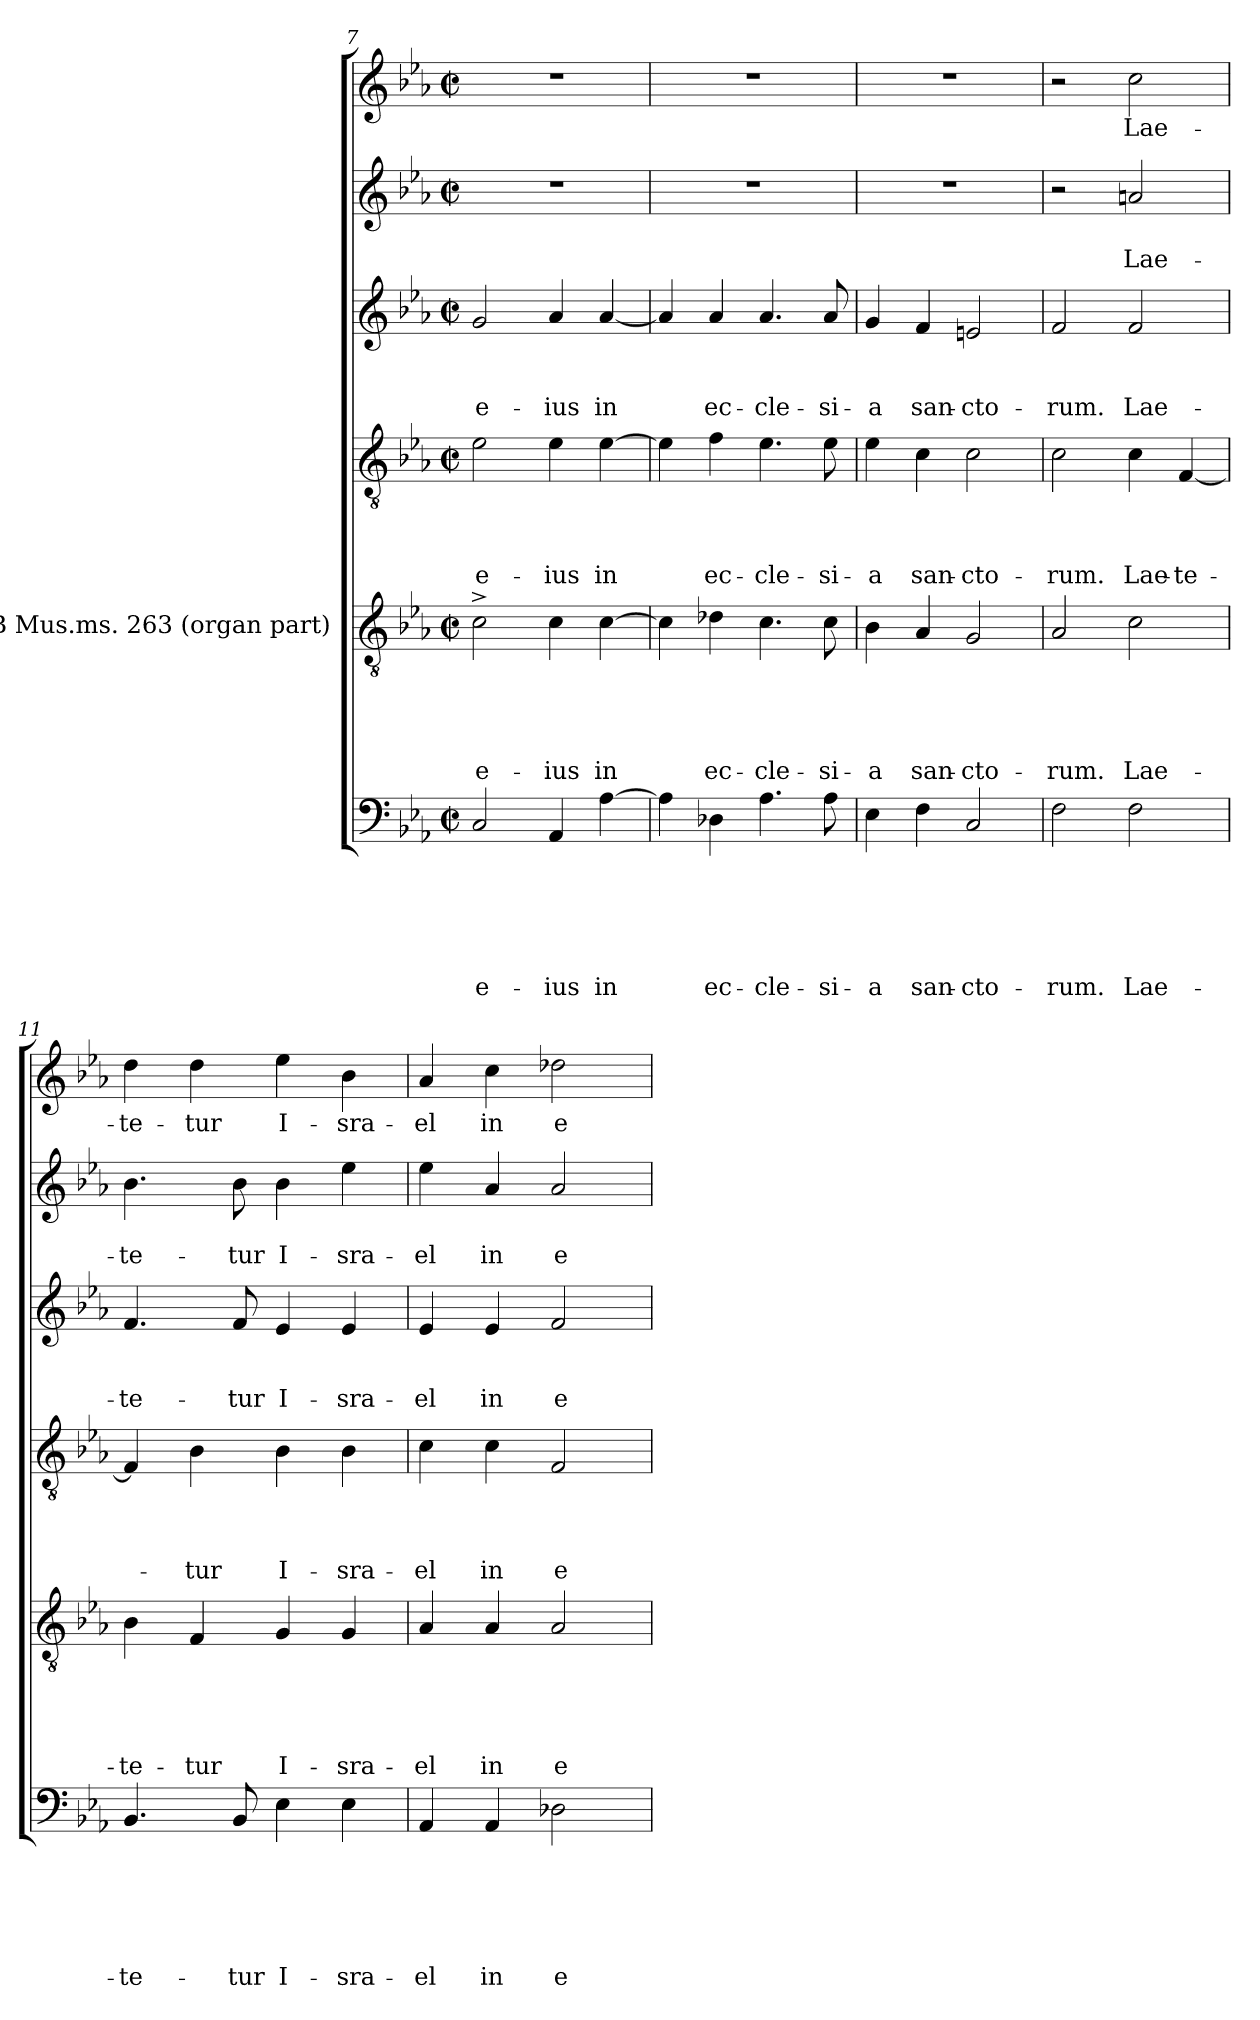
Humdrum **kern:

**kern	**text	**text	**text	**text	**text	**text	**kern	**text	**text	**text	**text	**text	**kern	**text	**text	**text	**text	**kern	**text	**text	**text	**kern	**text	**text	**kern	**text
*part6	*part6	*part6	*part6	*part6	*part6	*part6	*part5	*part5	*part5	*part5	*part5	*part5	*part4	*part4	*part4	*part4	*part4	*part3	*part3	*part3	*part3	*part2	*part2	*part2	*part1	*part1
*staff6	*staff6	*staff6	*staff6	*staff6	*staff6	*staff6	*staff5	*staff5	*staff5	*staff5	*staff5	*staff5	*staff4	*staff4	*staff4	*staff4	*staff4	*staff3	*staff3	*staff3	*staff3	*staff2	*staff2	*staff2	*staff1	*staff1
*	*	*	*	*	*	*	*I"BSB Mus.ms. 263 (organ part)	*	*	*	*	*	*	*	*	*	*	*	*	*	*	*	*	*	*	*
*clefF4	*	*	*	*	*	*	*clefGv2	*	*	*	*	*	*clefGv2	*	*	*	*	*clefG2	*	*	*	*clefG2	*	*	*clefG2	*
*k[b-e-a-]	*	*	*	*	*	*	*k[b-e-a-]	*	*	*	*	*	*k[b-e-a-]	*	*	*	*	*k[b-e-a-]	*	*	*	*k[b-e-a-]	*	*	*k[b-e-a-]	*
*E-:	*	*	*	*	*	*	*E-:	*	*	*	*	*	*E-:	*	*	*	*	*E-:	*	*	*	*E-:	*	*	*E-:	*
*M2/2	*	*	*	*	*	*	*M2/2	*	*	*	*	*	*M2/2	*	*	*	*	*M2/2	*	*	*	*M2/2	*	*	*M2/2	*
*met(c|)	*	*	*	*	*	*	*met(c|)	*	*	*	*	*	*met(c|)	*	*	*	*	*met(c|)	*	*	*	*met(c|)	*	*	*met(c|)	*
=7	=7	=7	=7	=7	=7	=7	=7	=7	=7	=7	=7	=7	=7	=7	=7	=7	=7	=7	=7	=7	=7	=7	=7	=7	=7	=7
!	!	!	!	!	!	!LO:LY:b	!	!	!	!	!	!LO:LY:b	!	!	!	!	!LO:LY:b	!	!	!	!LO:LY:b	!	!	!	!	!
2C/	.	.	.	.	.	e-	2c^>\	.	.	.	.	e-	2e-\	.	.	.	e-	2g/	.	.	e-	1r	.	.	1r	.
!	!	!	!	!	!	!LO:LY:b	!	!	!	!	!	!LO:LY:b	!	!	!	!	!LO:LY:b	!	!	!	!LO:LY:b	!	!	!	!	!
4AA-/	.	.	.	.	.	-ius	4c\	.	.	.	.	-ius	4e-\	.	.	.	-ius	4a-/	.	.	-ius	.	.	.	.	.
!	!	!	!	!	!	!LO:LY:b	!	!	!	!	!	!LO:LY:b	!	!	!	!	!LO:LY:b	!	!	!	!LO:LY:b	!	!	!	!	!
[>4A-\	.	.	.	.	.	in	[>4c\	.	.	.	.	in	[>4e-\	.	.	.	in	[<4a-/	.	.	in	.	.	.	.	.
=8	=8	=8	=8	=8	=8	=8	=8	=8	=8	=8	=8	=8	=8	=8	=8	=8	=8	=8	=8	=8	=8	=8	=8	=8	=8	=8
4A-\]	.	.	.	.	.	.	4c\]	.	.	.	.	.	4e-\]	.	.	.	.	4a-/]	.	.	.	1r	.	.	1r	.
!	!	!	!	!	!	!LO:LY:b	!	!	!	!	!	!LO:LY:b	!	!	!	!	!LO:LY:b	!	!	!	!LO:LY:b	!	!	!	!	!
4D-X\	.	.	.	.	.	ec-	4d-X\	.	.	.	.	ec-	4f\	.	.	.	ec-	4a-/	.	.	ec-	.	.	.	.	.
!	!	!	!	!	!	!LO:LY:b	!	!	!	!	!	!LO:LY:b	!	!	!	!	!LO:LY:b	!	!	!	!LO:LY:b	!	!	!	!	!
4.A-\	.	.	.	.	.	-cle-	4.c\	.	.	.	.	-cle-	4.e-\	.	.	.	-cle-	4.a-/	.	.	-cle-	.	.	.	.	.
!	!	!	!	!	!	!LO:LY:b	!	!	!	!	!	!LO:LY:b	!	!	!	!	!LO:LY:b	!	!	!	!LO:LY:b	!	!	!	!	!
8A-\	.	.	.	.	.	-si-	8c\	.	.	.	.	-si-	8e-\	.	.	.	-si-	8a-/	.	.	-si-	.	.	.	.	.
=9	=9	=9	=9	=9	=9	=9	=9	=9	=9	=9	=9	=9	=9	=9	=9	=9	=9	=9	=9	=9	=9	=9	=9	=9	=9	=9
!	!	!	!	!	!	!LO:LY:b	!	!	!	!	!	!LO:LY:b	!	!	!	!	!LO:LY:b	!	!	!	!LO:LY:b	!	!	!	!	!
4E-\	.	.	.	.	.	-a	4B-\	.	.	.	.	-a	4e-\	.	.	.	-a	4g/	.	.	-a	1r	.	.	1r	.
!	!	!	!	!	!	!LO:LY:b	!	!	!	!	!	!LO:LY:b	!	!	!	!	!LO:LY:b	!	!	!	!LO:LY:b	!	!	!	!	!
4F\	.	.	.	.	.	san-	4A-/	.	.	.	.	san-	4c\	.	.	.	san-	4f/	.	.	san-	.	.	.	.	.
!	!	!	!	!	!	!LO:LY:b	!	!	!	!	!	!LO:LY:b	!	!	!	!	!LO:LY:b	!	!	!	!LO:LY:b	!	!	!	!	!
2C/	.	.	.	.	.	-cto-	2G/	.	.	.	.	-cto-	2c\	.	.	.	-cto-	2en/	.	.	-cto-	.	.	.	.	.
=10	=10	=10	=10	=10	=10	=10	=10	=10	=10	=10	=10	=10	=10	=10	=10	=10	=10	=10	=10	=10	=10	=10	=10	=10	=10	=10
!	!	!	!	!	!	!LO:LY:b	!	!	!	!	!	!LO:LY:b	!	!	!	!	!LO:LY:b	!	!	!	!LO:LY:b	!	!	!	!	!
2F\	.	.	.	.	.	-rum.	2A-/	.	.	.	.	-rum.	2c\	.	.	.	-rum.	2f/	.	.	-rum.	2r	.	.	2r	.
!	!	!	!	!	!	!LO:LY:b	!	!	!	!	!	!LO:LY:b	!	!	!	!	!LO:LY:b	!	!	!	!LO:LY:b	!	!	!LO:LY:b	!	!LO:LY:b
2F\	.	.	.	.	.	Lae-	2c\	.	.	.	.	Lae-	4c\	.	.	.	Lae-	2f/	.	.	Lae-	2an/	.	Lae-	2cc\	Lae-
!	!	!	!	!	!	!	!	!	!	!	!	!	!	!	!	!	!LO:LY:b	!	!	!	!	!	!	!	!	!
.	.	.	.	.	.	.	.	.	.	.	.	.	[>4F/	.	.	.	-te-	.	.	.	.	.	.	.	.	.
!!LO:PB:g=z
=11	=11	=11	=11	=11	=11	=11	=11	=11	=11	=11	=11	=11	=11	=11	=11	=11	=11	=11	=11	=11	=11	=11	=11	=11	=11	=11
!	!	!	!	!	!	!LO:LY:b	!	!	!	!	!	!LO:LY:b	!	!	!	!	!	!	!	!	!LO:LY:b	!	!	!LO:LY:b	!	!LO:LY:b
4.BB-/	.	.	.	.	.	-te-	4B-\	.	.	.	.	-te-	4F/]	.	.	.	.	4.f/	.	.	-te-	4.b-\	.	-te-	4dd\	-te-
!	!	!	!	!	!	!	!	!	!	!	!	!LO:LY:b	!	!	!	!	!LO:LY:b	!	!	!	!	!	!	!	!	!LO:LY:b
.	.	.	.	.	.	.	4F/	.	.	.	.	-tur	4B-\	.	.	.	-tur	.	.	.	.	.	.	.	4dd\	-tur
!	!	!	!	!	!	!LO:LY:b	!	!	!	!	!	!	!	!	!	!	!	!	!	!	!LO:LY:b	!	!	!LO:LY:b	!	!
8BB-/	.	.	.	.	.	-tur	.	.	.	.	.	.	.	.	.	.	.	8f/	.	.	-tur	8b-\	.	-tur	.	.
!	!	!	!	!	!	!LO:LY:b	!	!	!	!	!	!LO:LY:b	!	!	!	!	!LO:LY:b	!	!	!	!LO:LY:b	!	!	!LO:LY:b	!	!LO:LY:b
4E-\	.	.	.	.	.	I-	4G/	.	.	.	.	I-	4B-\	.	.	.	I-	4e-/	.	.	I-	4b-\	.	I-	4ee-\	I-
!	!	!	!	!	!	!LO:LY:b	!	!	!	!	!	!LO:LY:b	!	!	!	!	!LO:LY:b	!	!	!	!LO:LY:b	!	!	!LO:LY:b	!	!LO:LY:b
4E-\	.	.	.	.	.	-sra-	4G/	.	.	.	.	-sra-	4B-\	.	.	.	-sra-	4e-/	.	.	-sra-	4ee-\	.	-sra-	4b-\	-sra-
=12	=12	=12	=12	=12	=12	=12	=12	=12	=12	=12	=12	=12	=12	=12	=12	=12	=12	=12	=12	=12	=12	=12	=12	=12	=12	=12
!	!	!	!	!	!	!LO:LY:b	!	!	!	!	!	!LO:LY:b	!	!	!	!	!LO:LY:b	!	!	!	!LO:LY:b	!	!	!LO:LY:b	!	!LO:LY:b
4AA-/	.	.	.	.	.	-el	4A-/	.	.	.	.	-el	4c\	.	.	.	-el	4e-/	.	.	-el	4ee-\	.	-el	4a-/	-el
!	!	!	!	!	!	!LO:LY:b	!	!	!	!	!	!LO:LY:b	!	!	!	!	!LO:LY:b	!	!	!	!LO:LY:b	!	!	!LO:LY:b	!	!LO:LY:b
4AA-/	.	.	.	.	.	in	4A-/	.	.	.	.	in	4c\	.	.	.	in	4e-/	.	.	in	4a-/	.	in	4cc\	in
!	!	!	!	!	!	!LO:LY:b	!	!	!	!	!	!LO:LY:b	!	!	!	!	!LO:LY:b	!	!	!	!LO:LY:b	!	!	!LO:LY:b	!	!LO:LY:b
2D-X\	.	.	.	.	.	e-	2A-/	.	.	.	.	e-	2F/	.	.	.	e-	2f/	.	.	e-	2a-/	.	e-	2dd-X\	e-
=	=	=	=	=	=	=	=	=	=	=	=	=	=	=	=	=	=	=	=	=	=	=	=	=	=	=
*-	*-	*-	*-	*-	*-	*-	*-	*-	*-	*-	*-	*-	*-	*-	*-	*-	*-	*-	*-	*-	*-	*-	*-	*-	*-	*-
